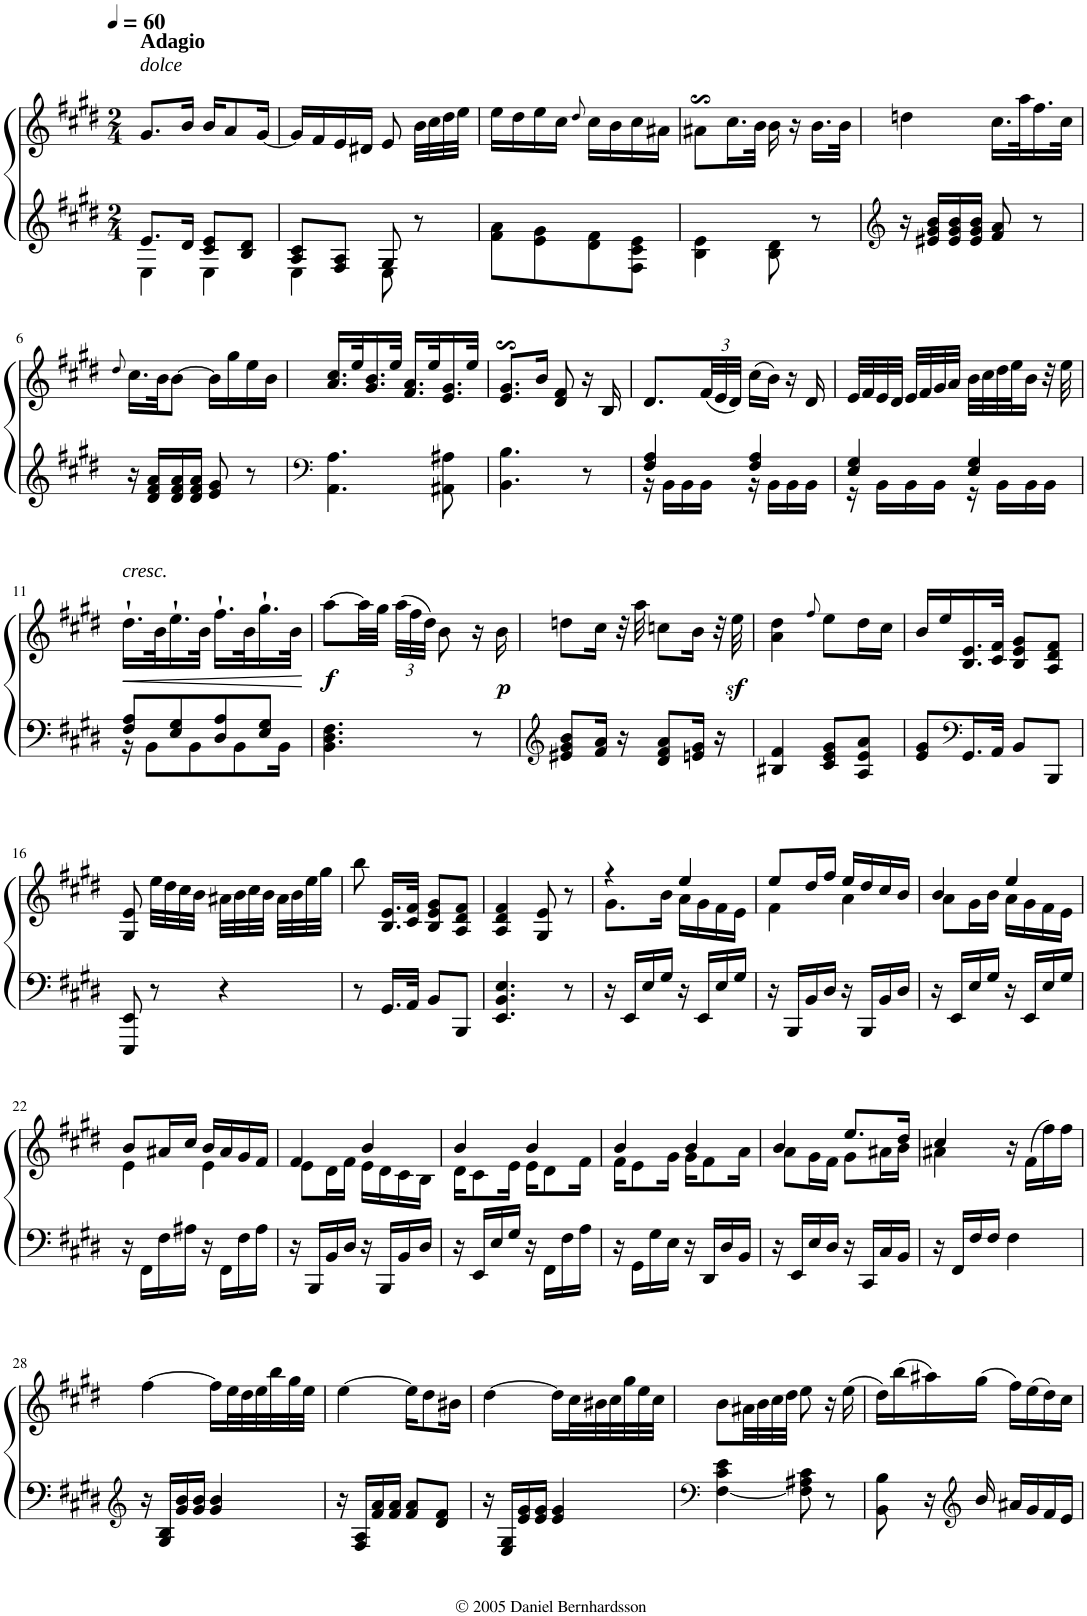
**kern	**kern	**dynam
*part1	*part1	*part1
*staff2	*staff1	*staff1/2
*I"Piano	*	*
*I'Pno.	*	*
*clefG2	*clefG2	*
*k[f#c#g#d#]	*k[f#c#g#d#]	*
*E:	*E:	*
*M2/4	*M2/4	*
*MM60	*MM60	*
=1	=1	=1
*^	*	*
!	!	!LO:TX:a:i:t=dolce	!
!	!	!LO:TX:a:B:t=Adagio	!
8.e/L	4E\	8.g#/L	.
16d#/Jk	.	16b/Jk	.
8c#/ 8e/L	4E\	16b/KL	.
.	.	8a/	.
8B/ 8d#/J	.	.	.
.	.	[16g#/Jk	.
=2	=2	=2	=2
8A/ 8c#/L	4E\	16g#/LL]	.
.	.	16f#/	.
8F#/ 8A/J	.	16e/	.
.	.	16d#X/JJ	.
8G#/	8E\	8e/	.
8r	8ryy	32b\LLL	.
.	.	32cc#\	.
.	.	32dd#\	.
.	.	32ee\JJJ	.
*v	*v	*	*
=3	=3	=3
8f#\ 8a\L	16ee\LL	.
.	16dd#\	.
8e\ 8g#\	16ee\	.
.	16cc#\JJ	.
.	8qdd#/	.
8d#\ 8f#\	16cc#\LL	.
.	16b\	.
8F#\ 8c#\ 8e\J	16cc#\	.
.	16a#X\JJ	.
=4	=4	=4
4B\ 4e\	8a#Xs$sS\L	.
.	16.cc#\L	.
.	32b\JJk	.
8B\ 8d#\	16b\	.
.	16r	.
8r	16.b\LL	.
.	32b\JJk	.
=5	=5	=5
*clefG2	*	*
16r	4ddn\	.
16e#X/ 16g#/ 16b/LL	.	.
16e#/ 16g#/ 16b/	.	.
16e#/ 16g#/ 16b/JJ	.	.
8f#/ 8a/	16.cc#\LL	.
.	32aa\K	.
8r	16.ff#\	.
.	32cc#\JJk	.
!!LO:LB:g=z
=6	=6	=6
.	8qdd#/	.
16r	16.cc#\LL	.
16d#/ 16f#/ 16a/LL	.	.
.	32b\JK	.
16d#/ 16f#/ 16a/	[8b\J	.
16d#/ 16f#/ 16a/JJ	.	.
8e/ 8g#/	16b\LL]	.
.	16gg#\	.
8r	16ee\	.
.	16b\JJ	.
=7	=7	=7
*clefF4	*	*
4.AA\ 4.A\	16.a/ 16.cc#/LL	.
.	32ee/K	.
.	16.g#/ 16.b/	.
.	32ee/JJk	.
.	16.f#/ 16.a/LL	.
.	32ee/K	.
8AA#X\ 8A#X\	16.e/ 16.g#/	.
.	32ee/JJk	.
=8	=8	=8
4.BB\ 4.B\	8.e/s$SS 8.g#/s$SSL	.
.	16b/Jk	.
.	8d#/ 8f#/	.
8r	16r	.
.	16B/	.
=9	=9	=9
*^	*	*
4F#/ 4A/	16r	8.d#/L	.
.	16BB\LL	.	.
.	16BB\	.	.
*	*	*Xbrackettup	*
.	16BB\JJ	(48f#/LL	.
.	.	48e/	.
.	.	48d#/JJJ)	.
4F#/ 4A/	16r	(16cc#\LL	.
.	16BB\LL	16b\JJ)	.
.	16BB\	16r	.
.	16BB\JJ	16d#/	.
=10	=10	=10	=10
4E/ 4G#/	16r	32e/LLL	.
.	.	32f#/	.
.	16BB\LL	32e/	.
.	.	32d#/JJJ	.
.	16BB\	32e/LLL	.
.	.	32f#/	.
.	16BB\JJ	32g#/	.
.	.	32a/JJJ	.
4E/ 4G#/	16r	32b\LLL	.
.	.	32cc#\	.
.	16BB\LL	32dd#\	.
.	.	32ee\J	.
.	16BB\	16b\JJ	.
.	16BB\JJ	32r	.
.	.	32ee\	.
!!LO:LB:g=z
=11	=11	=11	=11
!	!	!LO:TX:a:i:t=cresc.	!
!	!	!	!LO:HP:b
8F#/ 8A/L	16r	16.dd#`\LL	<
.	8BB\L	.	.
.	.	32b\K	.
8E/ 8G#/	.	16.ee`\	.
.	8BB\	.	.
.	.	32b\JJk	.
8D#/ 8A/	.	16.ff#`\LL	.
.	8BB\	.	.
.	.	32b\K	.
8E/ 8G#/J	.	16.gg#`\	.
.	16BB\Jk	.	.
.	.	32b\JJk	.
*v	*v	*	*
.	.	[
=12	=12	=12
!	!	!LO:DY:b
4.BB\ 4.D#\ 4.F#\	[8aa\L	f
.	32aa\LL]	.
.	32gg#\JJJ	.
.	(48aa\LLL	.
.	48ff#\	.
.	48dd#\JJJ)	.
.	8b\	.
8r	16r	.
!	!	!LO:DY:b
.	16b\	p
=13	=13	=13
*clefG2	*	*
8e#X/ 8g#/ 8b/L	8ddn\L	.
16f#/ 16a/Jk	16cc#\Jk	.
16r	32r	.
.	32aa\	.
8d#/ 8f#/ 8a/L	8ccn\L	.
16en/ 16g#/Jk	16b\Jk	.
16r	32r	.
.	32eez<\	.
=14	=14	=14
4B#X/ 4f#/	4a\ 4dd#\	.
.	8qff#/	.
8c#/ 8e/ 8g#/L	8ee\L	.
8A/ 8e/ 8a/J	16dd#\L	.
.	16cc#\JJ	.
=15	=15	=15
8e/ 8g#/L	16b/LL	.
.	16ee/	.
*clefF4	*	*
16.GG#/L	16.B/ 16.e/	.
32AA/JJk	32c#/ 32f#/JJk	.
8BB/L	8B/ 8e/ 8g#/L	.
8BBB/J	8A/ 8d#/ 8f#/J	.
!!LO:LB:g=z
=16	=16	=16
8EEE/ 8EE/	8G#/ 8e/	.
8r	32ee\LLL	.
.	32dd#\	.
.	32cc#\	.
.	32b\JJJ	.
4r	32a#X\LLL	.
.	32b\	.
.	32cc#\	.
.	32b\JJJ	.
.	32a#\LLL	.
.	32b\	.
.	32ee\	.
.	32gg#\JJJ	.
=17	=17	=17
8r	8bb\	.
16.GG#/LL	16.B/ 16.e/LL	.
32AA/JJk	32c#/ 32f#/JJk	.
8BB/L	8B/ 8e/ 8g#/L	.
8BBB/J	8A/ 8d#/ 8f#/J	.
=18	=18	=18
4.EE/ 4.BB/ 4.E/	4A/ 4d#/ 4f#/	.
.	8G#/ 8e/	.
8r	8r	.
=19	=19	=19
*	*^	*
16r	4r	8.g#\L	.
16EE/LL	.	.	.
16E/	.	.	.
16G#/JJ	.	16b\Jk	.
16r	4ee/	16a\LL	.
16EE/LL	.	16g#\	.
16E/	.	16f#\	.
16G#/JJ	.	16e\JJ	.
=20	=20	=20	=20
16r	8ee/L	4f#\	.
16BBB/LL	.	.	.
16BB/	16dd#/L	.	.
16D#/JJ	16ff#/JJ	.	.
16r	16ee/LL	4a\	.
16BBB/LL	16dd#/	.	.
16BB/	16cc#/	.	.
16D#/JJ	16b/JJ	.	.
=21	=21	=21	=21
16r	4b/	8a\L	.
16EE/LL	.	.	.
16E/	.	16g#\L	.
16G#/JJ	.	16b\JJ	.
16r	4ee/	16a\LL	.
16EE/LL	.	16g#\	.
16E/	.	16f#\	.
16G#/JJ	.	16e\JJ	.
!!LO:LB:g=z	!!
=22	=22	=22	=22
16r	8b/L	4e\	.
16FF#\LL	.	.	.
16F#\	16a#X/L	.	.
16A#X\JJ	16cc#/JJ	.	.
16r	16b/LL	4e\	.
16FF#\LL	16a#/	.	.
16F#\	16g#/	.	.
16A#\JJ	16f#/JJ	.	.
=23	=23	=23	=23
16r	4f#/	8e\L	.
16BBB/LL	.	.	.
16BB/	.	16d#\L	.
16D#/JJ	.	16f#\JJ	.
16r	4b/	16e\LL	.
16BBB/LL	.	16d#\	.
16BB/	.	16c#\	.
16D#/JJ	.	16B\JJ	.
=24	=24	=24	=24
16r	4b/	16d#\KL	.
16EE/LL	.	8c#\	.
16E/	.	.	.
16G#/JJ	.	16e\Jk	.
16r	4b/	16e\KL	.
16FF#\LL	.	8d#\	.
16F#\	.	.	.
16A\JJ	.	16f#\Jk	.
=25	=25	=25	=25
16r	4b/	16f#\KL	.
16GG#\LL	.	8e\	.
16G#\	.	.	.
16E\JJ	.	16g#\Jk	.
16r	4b/	16g#\KL	.
16DD#/LL	.	8f#\	.
16D#/	.	.	.
16BB/JJ	.	16a\Jk	.
=26	=26	=26	=26
16r	4b/	8a\L	.
16EE/LL	.	.	.
16E/	.	16g#\L	.
16D#/JJ	.	16f#\JJ	.
16r	8.ee/L	8g#\L	.
16CC#/LL	.	.	.
16C#/	.	16a#X\L	.
16BB/JJ	16dd#/Jk	16b\JJ	.
=27	=27	=27	=27
16r	4cc#/	4a#X\	.
16FF#/LL	.	.	.
16F#/	.	.	.
16F#/JJ	.	.	.
4F#\	16r	4ryy	.
.	(16f#\LL	.	.
.	16ff#\)	.	.
.	16ff#\JJ	.	.
*	*v	*v	*
!!LO:LB:g=z
=28	=28	=28
*clefG2	*	*
16r	[4ff#\	.
16G#/ 16B/LL	.	.
16g#/ 16b/	.	.
16g#/ 16b/JJ	.	.
4g#/ 4b/	16ff#\LL]	.
.	32ee\L	.
.	32dd#\	.
.	32ee\	.
.	32bb\	.
.	32gg#\	.
.	32ee\JJJ	.
=29	=29	=29
16r	[4ee\	.
16F#/ 16A/LL	.	.
16f#/ 16a/	.	.
16f#/ 16a/JJ	.	.
8f#/ 8a/L	16ee\KL]	.
.	8dd#\	.
8d#/ 8f#/J	.	.
.	16b#X\Jk	.
=30	=30	=30
16r	[4dd#\	.
16E/ 16G#/LL	.	.
16e/ 16g#/	.	.
16e/ 16g#/JJ	.	.
4e/ 4g#/	16dd#\LL]	.
.	32cc#\L	.
.	32b#X\	.
.	32cc#\	.
.	32gg#\	.
.	32ee\	.
.	32cc#\JJJ	.
=31	=31	=31
*clefF4	*	*
[4F#\ 4c#\ 4e\	8b\L	.
.	32a#X\LL	.
.	32b\	.
.	32cc#\	.
.	32dd#\JJJ	.
8F#\] 8A#X\ 8c#\	8ee\	.
8r	16r	.
.	(16ee\	.
=32	=32	=32
8BB\ 8B\	16dd#\LL)	.
.	(16bb\	.
16r	16aa#X\)	.
*clefG2	*	*
16b/	(16gg#\JJ	.
16a#X/LL	16ff#\LL)	.
16g#/	(16ee\	.
16f#/	16dd#\)	.
16e/JJ	16cc#\JJ	.
=	=	=
*-	*-	*-
